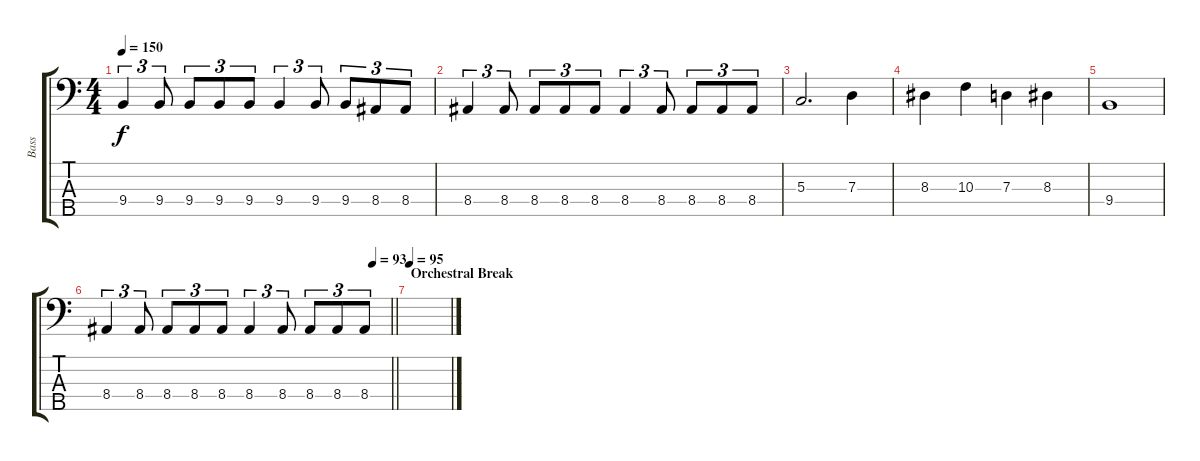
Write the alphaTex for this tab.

\track ("Bass" "Bass") {instrument electricbassfinger}
\staff {score tabs}
\tuning (F2 C2 G1 D1 A0) {hide}
\ts (4 4)
\tempo 150
\clef f4
\ks c
9.4.4{tu (3 2) dy f} 9.4.8{tu (3 2)} 9.4.8{tu (3 2)} 9.4.8{tu (3 2)} 9.4.8{tu (3 2)} 9.4.4{tu (3 2)} 9.4.8{tu (3 2)} 9.4.8{tu (3 2)} 8.4.8{tu (3 2)} 8.4.8{tu (3 2)} |
8.4.4{tu (3 2)} 8.4.8{tu (3 2)} 8.4.8{tu (3 2)} 8.4.8{tu (3 2)} 8.4.8{tu (3 2)} 8.4.4{tu (3 2)} 8.4.8{tu (3 2)} 8.4.8{tu (3 2)} 8.4.8{tu (3 2)} 8.4.8{tu (3 2)} |
5.3.2{d} 7.3.4 |
8.3.4 10.3.4 7.3.4 8.3.4 |
9.4.1 |
\tempo (93 0.9375)
\barLineRight lightlight
8.4.4{tu (3 2)} 8.4.8{tu (3 2)} 8.4.8{tu (3 2)} 8.4.8{tu (3 2)} 8.4.8{tu (3 2)} 8.4.4{tu (3 2)} 8.4.8{tu (3 2)} 8.4.8{tu (3 2)} 8.4.8{tu (3 2)} 8.4.8{tu (3 2)} |
\section ("" "Orchestral Break")
\tempo 95
